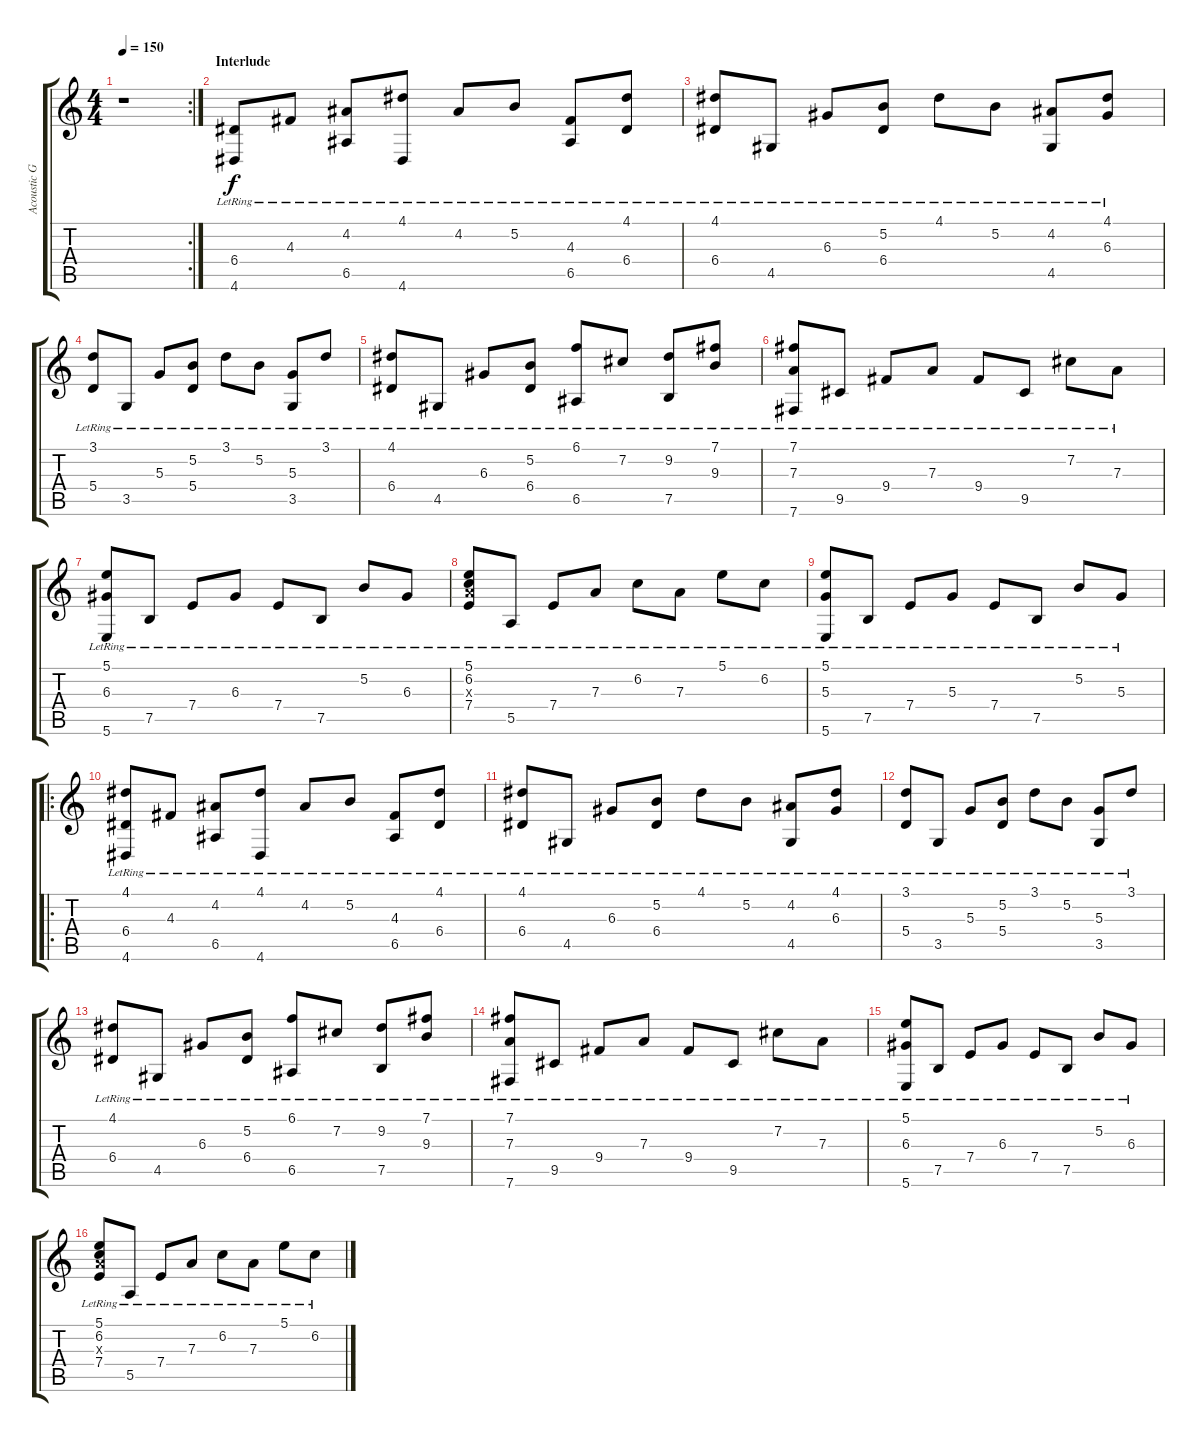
\track ("Acoustic Guitar" "Acoustic G") {instrument acousticguitarnylon}
\staff {score tabs}
\tuning (B3 Gb3 D3 A2 E2 B1) {hide}
\rc 2
\ts (4 4)
\tempo 150
\clef g2
\ks c
r.1{dy f} |
\section ("" "Interlude")
(6.4{lr} 4.6{lr}).8 4.3{lr}.8 (4.2{lr} 6.5{lr}).8 (4.1{lr} 4.6{lr}).8 4.2{lr}.8 5.2{lr}.8 (4.3{lr} 6.5{lr}).8 (4.1{lr} 6.4{lr}).8 |
(4.1{lr} 6.4{lr}).8 4.5{lr}.8 6.3{lr}.8 (5.2{lr} 6.4{lr}).8 4.1{lr}.8 5.2{lr}.8 (4.2{lr} 4.5{lr}).8 (4.1{lr} 6.3{lr}).8 |
(3.1{lr} 5.4{lr}).8 3.5{lr}.8 5.3{lr}.8 (5.2{lr} 5.4{lr}).8 3.1{lr}.8 5.2{lr}.8 (5.3{lr} 3.5{lr}).8 3.1{lr}.8 |
(4.1{lr} 6.4{lr}).8 4.5{lr}.8 6.3{lr}.8 (5.2{lr} 6.4{lr}).8 (6.1{lr} 6.5{lr}).8 7.2{lr}.8 (9.2{lr} 7.5{lr}).8 (7.1{lr} 9.3{lr}).8 |
(7.1{lr} 7.3{lr} 7.6{lr}).8 9.5{lr}.8 9.4{lr}.8 7.3{lr}.8 9.4{lr}.8 9.5{lr}.8 7.2{lr}.8 7.3{lr}.8 |
(5.1{lr} 6.3{lr} 5.6{lr}).8 7.5{lr}.8 7.4{lr}.8 6.3{lr}.8 7.4{lr}.8 7.5{lr}.8 5.2{lr}.8 6.3{lr}.8 |
(5.1{lr} 6.2{lr} 7.3{x} 7.4{lr}).8 5.5{lr}.8 7.4{lr}.8 7.3{lr}.8 6.2{lr}.8 7.3{lr}.8 5.1{lr}.8 6.2{lr}.8 |
(5.1{lr} 5.3{lr} 5.6{lr}).8 7.5{lr}.8 7.4{lr}.8 5.3{lr}.8 7.4{lr}.8 7.5{lr}.8 5.2{lr}.8 5.3{lr}.8 |
\ro
(4.1{lr} 6.4{lr} 4.6{lr}).8 4.3{lr}.8 (4.2{lr} 6.5{lr}).8 (4.1{lr} 4.6{lr}).8 4.2{lr}.8 5.2{lr}.8 (4.3{lr} 6.5{lr}).8 (4.1{lr} 6.4{lr}).8 |
(4.1{lr} 6.4{lr}).8 4.5{lr}.8 6.3{lr}.8 (5.2{lr} 6.4{lr}).8 4.1{lr}.8 5.2{lr}.8 (4.2{lr} 4.5{lr}).8 (4.1{lr} 6.3{lr}).8 |
(3.1{lr} 5.4{lr}).8 3.5{lr}.8 5.3{lr}.8 (5.2{lr} 5.4{lr}).8 3.1{lr}.8 5.2{lr}.8 (5.3{lr} 3.5{lr}).8 3.1{lr}.8 |
(4.1{lr} 6.4{lr}).8 4.5{lr}.8 6.3{lr}.8 (5.2{lr} 6.4{lr}).8 (6.1{lr} 6.5{lr}).8 7.2{lr}.8 (9.2{lr} 7.5{lr}).8 (7.1{lr} 9.3{lr}).8 |
(7.1{lr} 7.3{lr} 7.6{lr}).8 9.5{lr}.8 9.4{lr}.8 7.3{lr}.8 9.4{lr}.8 9.5{lr}.8 7.2{lr}.8 7.3{lr}.8 |
(5.1{lr} 6.3{lr} 5.6{lr}).8 7.5{lr}.8 7.4{lr}.8 6.3{lr}.8 7.4{lr}.8 7.5{lr}.8 5.2{lr}.8 6.3{lr}.8 |
(5.1{lr} 6.2{lr} 7.3{x} 7.4{lr}).8 5.5{lr}.8 7.4{lr}.8 7.3{lr}.8 6.2{lr}.8 7.3{lr}.8 5.1{lr}.8 6.2{lr}.8
